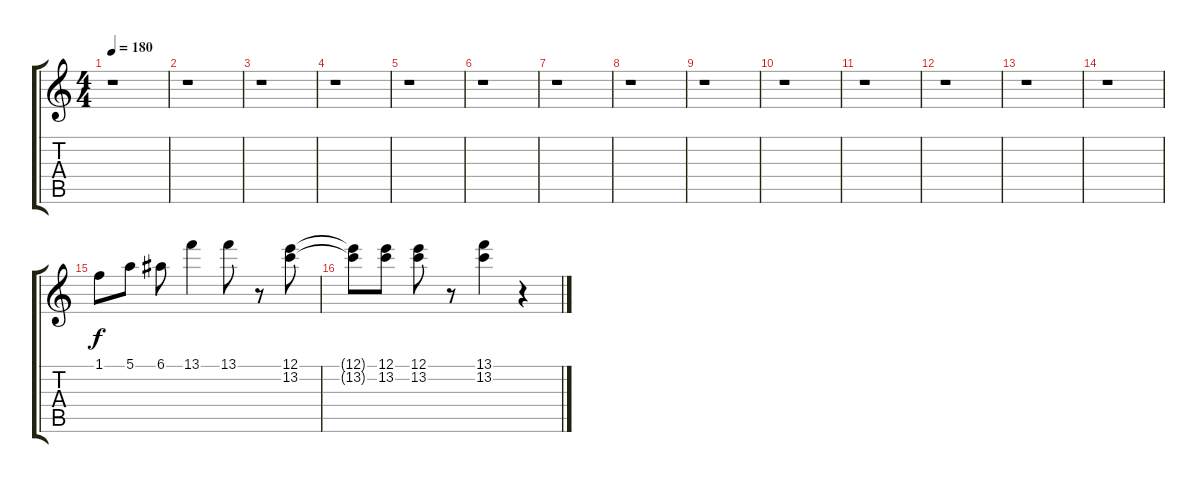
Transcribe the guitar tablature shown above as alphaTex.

\track "" {instrument acousticguitarnylon}
\staff {score tabs}
\tuning (E4 B3 G3 D3 A2 E2) {hide}
\ts (4 4)
\tempo 180
\clef g2
\ks c
r.1{dy f} |
r.1 |
r.1 |
r.1 |
r.1 |
r.1 |
r.1 |
r.1 |
r.1 |
r.1 |
r.1 |
r.1 |
r.1 |
r.1 |
1.1.8 5.1.8 6.1.8 13.1.4 13.1.8 r.8 (12.1 13.2).8 |
(12.1{t} 13.2{t}).8 (12.1 13.2).8 (12.1 13.2).8 r.8 (13.1 13.2).4 r.4
